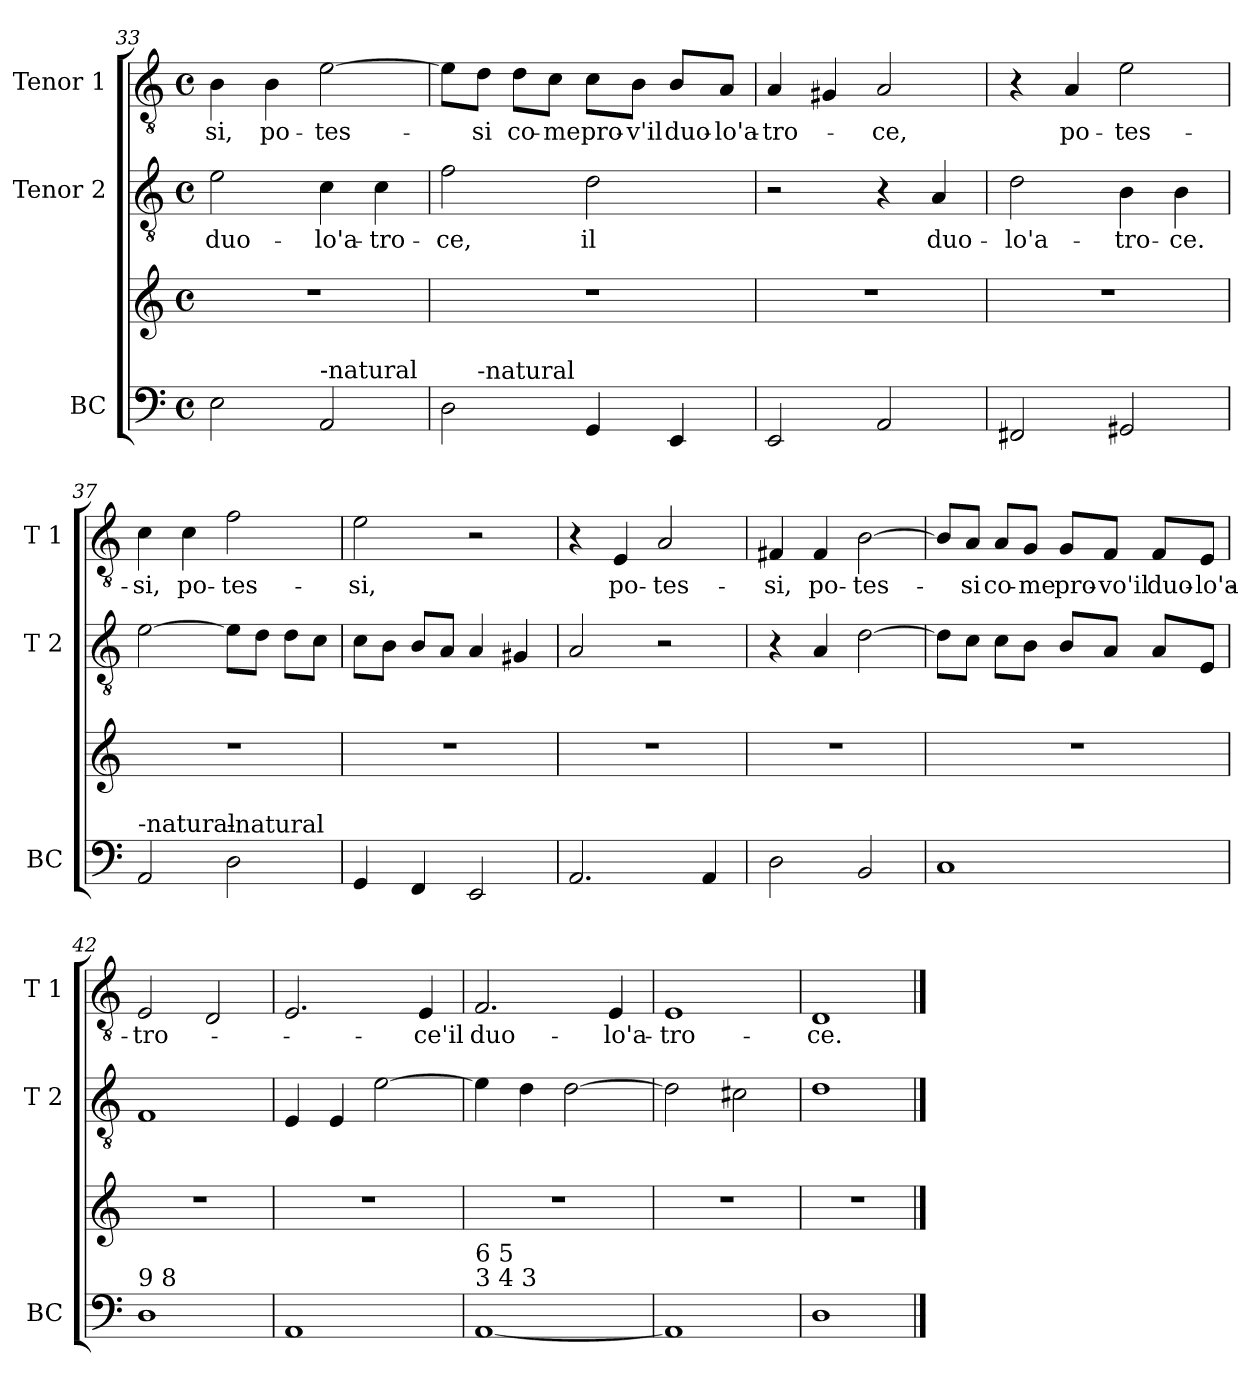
**kern	**kern	**kern	**text	**kern	**text
*part3	*part3	*part2	*part2	*part1	*part1
*staff4	*staff3	*staff2	*staff2	*staff1	*staff1
*I"BC	*	*I"Tenor 2	*	*I"Tenor 1	*
*I'BC	*	*I'T 2	*	*I'T 1	*
!!LO:PB:g=z
*clefF4	*clefG2	*clefGv2	*	*clefGv2	*
*k[]	*k[]	*k[]	*	*k[]	*
*C:	*C:	*C:	*	*C:	*
*M4/4	*M4/4	*M4/4	*	*M4/4	*
*met(c)	*met(c)	*met(c)	*	*met(c)	*
=33	=33	=33	=33	=33	=33
!	!	!	!LO:LY:b	!	!LO:LY:b
2E\	1r	2e\	duo-	4B\	-si,
!	!	!	!	!	!LO:LY:b
.	.	.	.	4B\	po-
!LO:TX:a:t=-natural	!	!	!	!	!
!	!	!	!LO:LY:b	!	!LO:LY:b
2AA/	.	4c\	-lo'a-	[2e\	-tes-
!	!	!	!LO:LY:b	!	!
.	.	4c\	-tro-	.	.
=34	=34	=34	=34	=34	=34
!	!	!	!LO:LY:b	!	!
*^	*	*	*	*	*
2D\	8ryy	1r	2f\	-ce,	8e\L]	.
!	!LO:TX:a:t=-natural	!	!	!	!	!
!	!	!	!	!	!	!LO:LY:b
.	2..ryy	.	.	.	8d\J	-si
!	!	!	!	!	!	!LO:LY:b
.	.	.	.	.	8d\L	co-
!	!	!	!	!	!	!LO:LY:b
.	.	.	.	.	8c\J	-me
!	!	!	!	!LO:LY:b	!	!LO:LY:b
4GG/	.	.	2d\	il	8c\L	pro-
!	!	!	!	!	!	!LO:LY:b
.	.	.	.	.	8B\J	-v'il
!	!	!	!	!	!	!LO:LY:b
4EE/	.	.	.	.	8B/L	duo-
!	!	!	!	!	!	!LO:LY:b
.	.	.	.	.	8A/J	-lo'a-
=35	=35	=35	=35	=35	=35	=35
!	!	!	!	!	!	!LO:LY:b
*v	*v	*	*	*	*	*
2EE/	1r	2r	.	4A/	-tro-
.	.	.	.	4G#X/	.
!	!	!	!	!	!LO:LY:b
2AA/	.	4r	.	2A/	-ce,
!	!	!	!LO:LY:b	!	!
.	.	4A/	duo-	.	.
=36	=36	=36	=36	=36	=36
!	!	!	!LO:LY:b	!	!
2FF#X/	1r	2d\	-lo'a-	4r	.
!	!	!	!	!	!LO:LY:b
.	.	.	.	4A/	po-
!	!	!	!LO:LY:b	!	!LO:LY:b
2GG#X/	.	4B\	-tro-	2e\	-tes-
!	!	!	!LO:LY:b	!	!
.	.	4B\	-ce.	.	.
=37	=37	=37	=37	=37	=37
!LO:TX:a:t=-natural	!	!	!	!	!
!	!	!	!	!	!LO:LY:b
2AA/	1r	[2e\	.	4c\	-si,
!	!	!	!	!	!LO:LY:b
.	.	.	.	4c\	po-
!LO:TX:a:t=-natural	!	!	!	!	!
!	!	!	!	!	!LO:LY:b
2D\	.	8e\L]	.	2f\	-tes-
.	.	8d\J	.	.	.
.	.	8d\L	.	.	.
.	.	8c\J	.	.	.
!!LO:LB:g=z
=38	=38	=38	=38	=38	=38
!	!	!	!	!	!LO:LY:b
4GG/	1r	8c\L	.	2e\	-si,
.	.	8B\J	.	.	.
4FF/	.	8B/L	.	.	.
.	.	8A/J	.	.	.
2EE/	.	4A/	.	2r	.
.	.	4G#X/	.	.	.
=39	=39	=39	=39	=39	=39
2.AA/	1r	2A/	.	4r	.
!	!	!	!	!	!LO:LY:b
.	.	.	.	4E/	po-
!	!	!	!	!	!LO:LY:b
.	.	2r	.	2A/	-tes-
4AA/	.	.	.	.	.
=40	=40	=40	=40	=40	=40
!	!	!	!	!	!LO:LY:b
2D\	1r	4r	.	4F#X/	-si,
!	!	!	!	!	!LO:LY:b
.	.	4A/	.	4F#/	po-
!	!	!	!	!	!LO:LY:b
2BB/	.	[2d\	.	[2B\	-tes-
=41	=41	=41	=41	=41	=41
1C	1r	8d\L]	.	8B/L]	.
!	!	!	!	!	!LO:LY:b
.	.	8c\J	.	8A/J	-si
!	!	!	!	!	!LO:LY:b
.	.	8c\L	.	8A/L	co-
!	!	!	!	!	!LO:LY:b
.	.	8B\J	.	8G/J	-me
!	!	!	!	!	!LO:LY:b
.	.	8B/L	.	8G/L	pro-
!	!	!	!	!	!LO:LY:b
.	.	8A/J	.	8F/J	-vo'il
!	!	!	!	!	!LO:LY:b
.	.	8A/L	.	8F/L	duo-
!	!	!	!	!	!LO:LY:b
.	.	8E/J	.	8E/J	-lo'a-
!!LO:LB:g=z
=42	=42	=42	=42	=42	=42
!LO:TX:a:t=9         8	!	!	!	!	!
!	!	!	!	!	!LO:LY:b
1D	1r	1F	.	2E/	-tro-
.	.	.	.	2D/	.
=43	=43	=43	=43	=43	=43
1AA	1r	4E/	.	2.E/	.
.	.	4E/	.	.	.
.	.	[2e\	.	.	.
!	!	!	!	!	!LO:LY:b
.	.	.	.	4E/	-ce'il
=44	=44	=44	=44	=44	=44
!LO:TX:a:t=3      4                                       3	!	!	!	!	!
!LO:TX:a:t=6                      5	!	!	!	!	!
!	!	!	!	!	!LO:LY:b
[1AA	1r	4e\]	.	2.F/	duo-
.	.	4d\	.	.	.
.	.	[2d\	.	.	.
!	!	!	!	!	!LO:LY:b
.	.	.	.	4E/	-lo'a-
=45	=45	=45	=45	=45	=45
!	!	!	!	!	!LO:LY:b
1AA]	1r	2d\]	.	1E	-tro-
.	.	2c#X\	.	.	.
=46	=46	=46	=46	=46	=46
!	!	!	!	!	!LO:LY:b
1D	1r	1d	.	1D	-ce.
==	==	==	==	==	==
*-	*-	*-	*-	*-	*-
